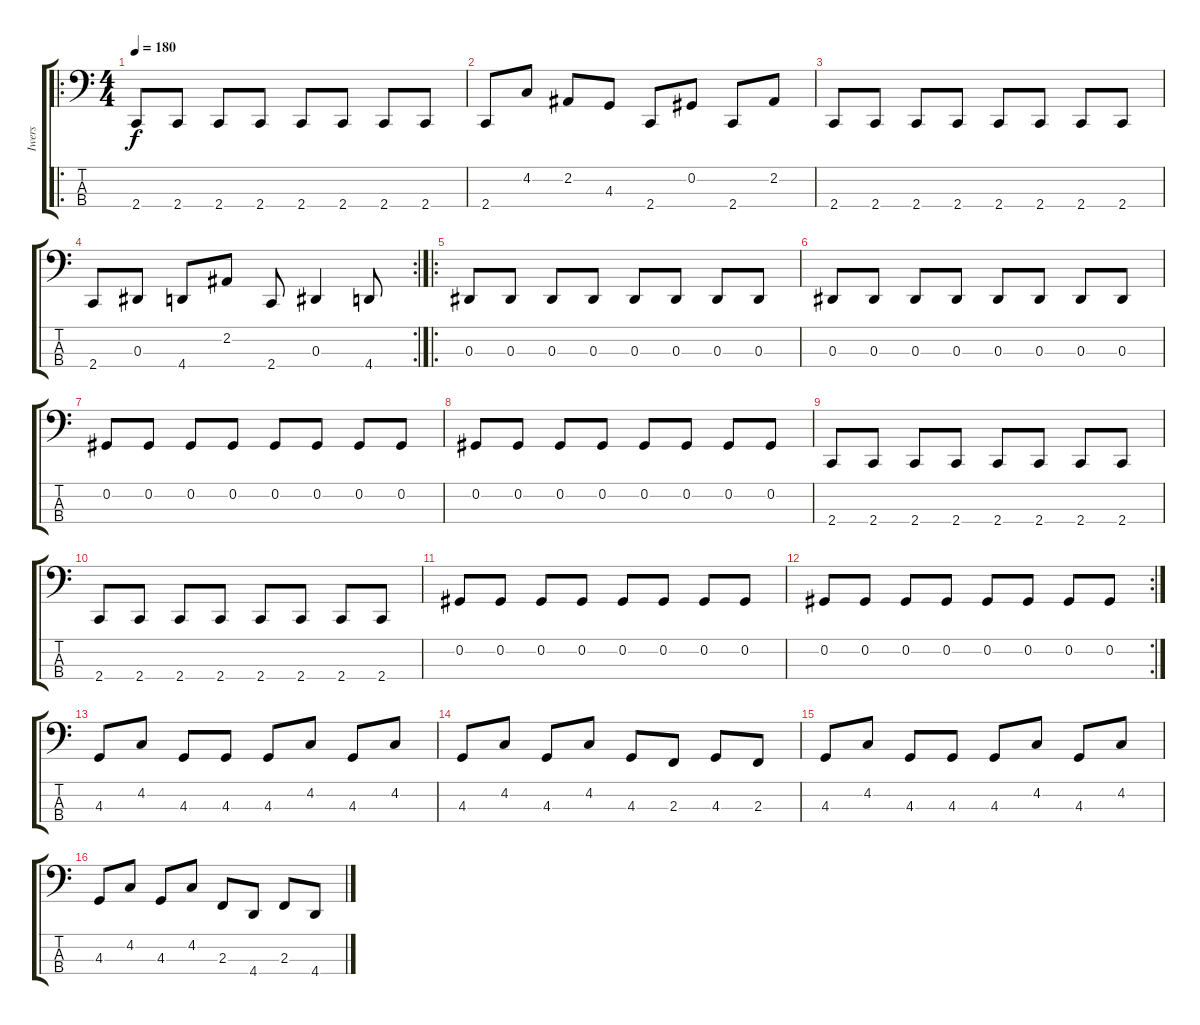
\track ("Iwers" "Iwers") {instrument electricbassfinger}
\staff {score tabs}
\tuning (Db2 Ab1 Eb1 Bb0) {hide}
\ro
\ts (4 4)
\tempo 180
\clef f4
\ks c
2.4.8{dy f} 2.4.8 2.4.8 2.4.8 2.4.8 2.4.8 2.4.8 2.4.8 |
2.4.8 4.2.8 2.2.8 4.3.8 2.4.8 0.2.8 2.4.8 2.2.8 |
2.4.8 2.4.8 2.4.8 2.4.8 2.4.8 2.4.8 2.4.8 2.4.8 |
\rc 2
2.4.8 0.3.8 4.4.8 2.2.8 2.4.8 0.3.4 4.4.8 |
\ro
0.3.8 0.3.8 0.3.8 0.3.8 0.3.8 0.3.8 0.3.8 0.3.8 |
0.3.8 0.3.8 0.3.8 0.3.8 0.3.8 0.3.8 0.3.8 0.3.8 |
0.2.8 0.2.8 0.2.8 0.2.8 0.2.8 0.2.8 0.2.8 0.2.8 |
0.2.8 0.2.8 0.2.8 0.2.8 0.2.8 0.2.8 0.2.8 0.2.8 |
2.4.8 2.4.8 2.4.8 2.4.8 2.4.8 2.4.8 2.4.8 2.4.8 |
2.4.8 2.4.8 2.4.8 2.4.8 2.4.8 2.4.8 2.4.8 2.4.8 |
0.2.8 0.2.8 0.2.8 0.2.8 0.2.8 0.2.8 0.2.8 0.2.8 |
\rc 2
0.2.8 0.2.8 0.2.8 0.2.8 0.2.8 0.2.8 0.2.8 0.2.8 |
4.3.8 4.2.8 4.3.8 4.3.8 4.3.8 4.2.8 4.3.8 4.2.8 |
4.3.8 4.2.8 4.3.8 4.2.8 4.3.8 2.3.8 4.3.8 2.3.8 |
4.3.8 4.2.8 4.3.8 4.3.8 4.3.8 4.2.8 4.3.8 4.2.8 |
4.3.8 4.2.8 4.3.8 4.2.8 2.3.8 4.4.8 2.3.8 4.4.8
